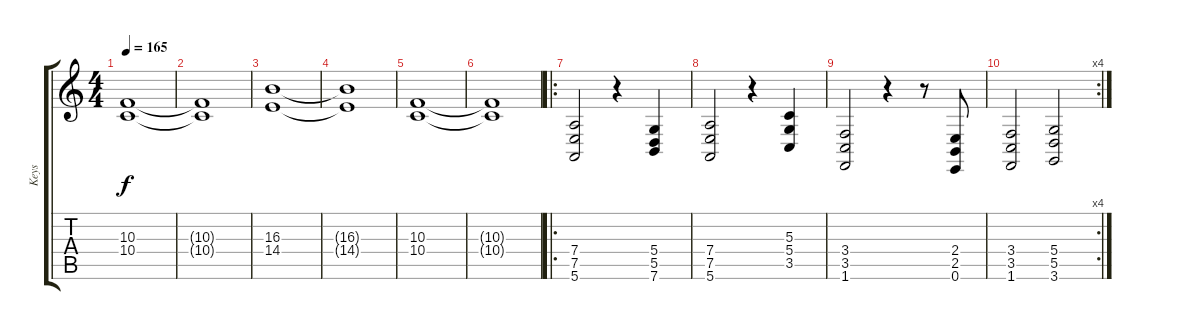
\track ("Keys" "Keys") {instrument pad3polysynth}
\staff {score tabs}
\tuning (E4 B3 G3 D3 A2 E2) {hide}
\ts (4 4)
\tempo 165
\clef g2
\ks c
(10.3 10.4).1{dy f} |
(10.3{t} 10.4{t}).1 |
(16.3 14.4).1 |
(16.3{t} 14.4{t}).1 |
(10.3 10.4).1 |
(10.3{t} 10.4{t}).1 |
\ro
(7.4 7.5 5.6).2 r.4 (5.4 5.5 7.6).4 |
(7.4 7.5 5.6).2 r.4 (5.3 5.4 3.5).4 |
(3.4 3.5 1.6).2 r.4 r.8 (2.4 2.5 0.6).8 |
\rc 4
(3.4 3.5 1.6).2 (5.4 5.5 3.6).2
